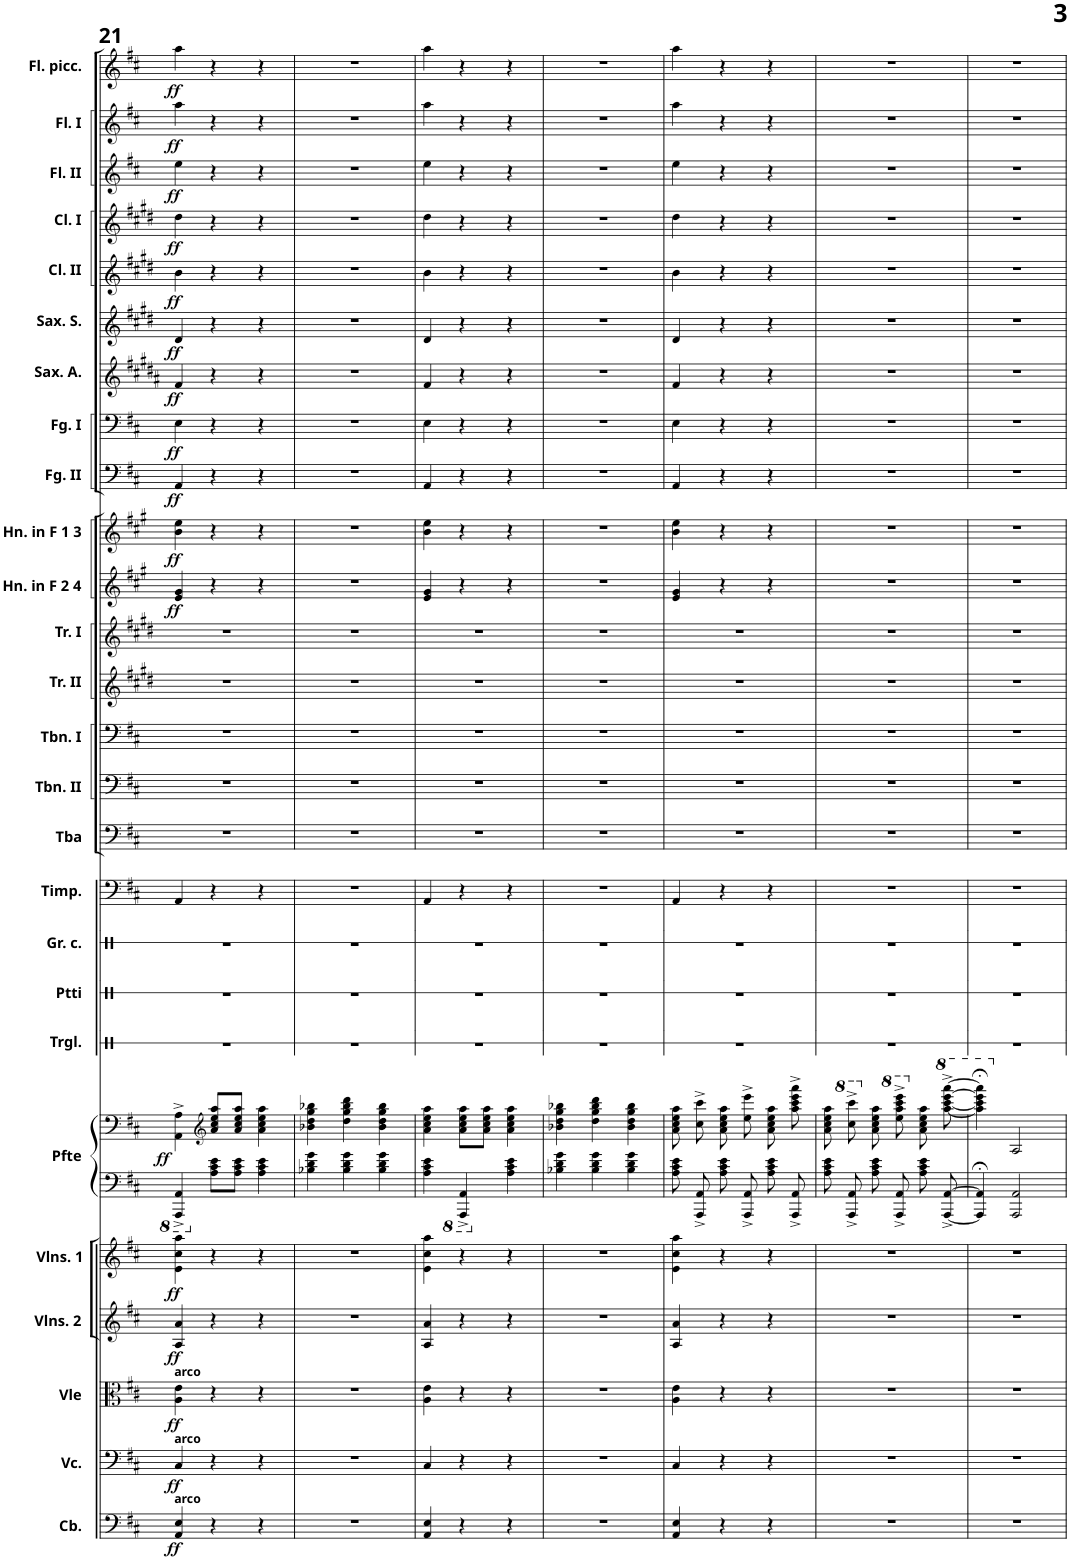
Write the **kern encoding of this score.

**kern	**dynam	**kern	**dynam	**kern	**dynam	**kern	**dynam	**kern	**dynam	**kern	**kern	**dynam	**kern	**kern	**kern	**kern	**kern	**kern	**kern	**kern	**kern	**kern	**dynam	**kern	**dynam	**kern	**dynam	**kern	**dynam	**kern	**dynam	**kern	**dynam	**kern	**dynam	**kern	**dynam	**kern	**dynam	**kern	**dynam	**kern	**dynam
*part26	*part26	*part25	*part25	*part24	*part24	*part23	*part23	*part22	*part22	*part21	*part21	*part21	*part20	*part19	*part18	*part17	*part16	*part15	*part14	*part13	*part12	*part11	*part11	*part10	*part10	*part9	*part9	*part8	*part8	*part7	*part7	*part6	*part6	*part5	*part5	*part4	*part4	*part3	*part3	*part2	*part2	*part1	*part1
*staff27	*staff27	*staff26	*staff26	*staff25	*staff25	*staff24	*staff24	*staff23	*staff23	*staff22	*staff21	*staff21/22	*staff20	*staff19	*staff18	*staff17	*staff16	*staff15	*staff14	*staff13	*staff12	*staff11	*staff11	*staff10	*staff10	*staff9	*staff9	*staff8	*staff8	*staff7	*staff7	*staff6	*staff6	*staff5	*staff5	*staff4	*staff4	*staff3	*staff3	*staff2	*staff2	*staff1	*staff1
*I"Contrabbassi	*	*I"Violoncelli	*	*I"Viole	*	*I"Violins 2	*	*I"Violins 1	*	*I"Pianoforte	*	*	*I"Triangolo	*I"Cymbals	*I"Grancassa	*I"Timpani	*I"Tuba	*I"Trombone 2	*I"Trombone 1	*I"Trumpet in Bb 1	*I"Trumpet in Bb 1	*I"Horn in F 2 &amp; 4	*	*I"Horn in F 1 &amp; 3	*	*I"Bassoon 2	*	*I"Bassoon 1	*	*I"Sassofono contralto	*	*I"Sassofono soprano	*	*I"Clarinet in Bb 2	*	*I"Clarinet in Bb 1	*	*I"Flute 2	*	*I"Flute 1	*	*I"Flauto piccolo	*
*I'Cb.	*	*I'Vc.	*	*I'Vle	*	*I'Vlns. 2	*	*I'Vlns. 1	*	*I'Pfte	*	*	*I'Trgl.	*	*I'Gr. c.	*I'Timp.	*I'Tba	*	*	*	*I'Tr. I	*I'Hn. in F 2 4	*	*I'Hn. in F 1 3	*	*	*	*	*	*	*	*	*	*I'Cl. II	*	*I'Cl. I	*	*	*	*	*	*I'Fl. picc.	*
!!LO:PB:g=z
*clefF4	*	*clefF4	*	*clefC3	*	*clefG2	*	*clefG2	*	*clefF4	*clefF4	*	*clefX	*clefX	*clefX	*clefF4	*clefF4	*clefF4	*clefF4	*clefG2	*clefG2	*clefG2	*	*clefG2	*	*clefF4	*	*clefF4	*	*clefG2	*	*clefG2	*	*clefG2	*	*clefG2	*	*clefG2	*	*clefG2	*	*clefG2	*
*Trd7c12	*	*	*	*	*	*	*	*	*	*	*	*	*	*	*	*	*	*	*	*Trd1c2	*Trd1c2	*Trd4c7	*	*Trd4c7	*	*	*	*	*	*Trd5c9	*	*Trd1c2	*	*Trd1c2	*	*Trd1c2	*	*	*	*	*	*Trd-7c-12	*
*k[f#c#]	*	*k[f#c#]	*	*k[f#c#]	*	*k[f#c#]	*	*k[f#c#]	*	*k[f#c#]	*k[f#c#]	*	*k[]	*k[]	*k[]	*k[f#c#]	*k[f#c#]	*k[f#c#]	*k[f#c#]	*k[f#c#g#d#]	*k[f#c#g#d#]	*k[f#c#g#]	*	*k[f#c#g#]	*	*k[f#c#]	*	*k[f#c#]	*	*k[f#c#g#d#a#]	*	*k[f#c#g#d#]	*	*k[f#c#g#d#]	*	*k[f#c#g#d#]	*	*k[f#c#]	*	*k[f#c#]	*	*k[f#c#]	*
*M3/4	*	*M3/4	*	*M3/4	*	*M3/4	*	*M3/4	*	*M3/4	*M3/4	*	*M3/4	*M3/4	*M3/4	*M3/4	*M3/4	*M3/4	*M3/4	*M3/4	*M3/4	*M3/4	*	*M3/4	*	*M3/4	*	*M3/4	*	*M3/4	*	*M3/4	*	*M3/4	*	*M3/4	*	*M3/4	*	*M3/4	*	*M3/4	*
*	*	*	*	*	*	*	*	*	*	*8ba	*	*	*	*	*	*	*	*	*	*	*	*	*	*	*	*	*	*	*	*	*	*	*	*	*	*	*	*	*	*	*	*	*
=21	=21	=21	=21	=21	=21	=21	=21	=21	=21	=21	=21	=21	=21	=21	=21	=21	=21	=21	=21	=21	=21	=21	=21	=21	=21	=21	=21	=21	=21	=21	=21	=21	=21	=21	=21	=21	=21	=21	=21	=21	=21	=21	=21
!	!	!	!	!LO:TX:a:B:t=arco	!	!	!	!	!	!	!	!	!	!	!	!	!	!	!	!	!	!	!	!	!	!	!	!	!	!	!	!	!	!	!	!	!	!	!	!	!	!	!
!	!	!LO:TX:a:B:t=arco	!	!	!	!	!	!	!	!	!	!	!	!	!	!	!	!	!	!	!	!	!	!	!	!	!	!	!	!	!	!	!	!	!	!	!	!	!	!	!	!	!
!LO:TX:a:B:t=arco	!	!	!	!	!	!	!	!	!	!	!	!	!	!	!	!	!	!	!	!	!	!	!	!	!	!	!	!	!	!	!	!	!	!	!	!	!	!	!	!	!	!	!
!	!LO:DY:b	!	!LO:DY:b	!	!LO:DY:b	!	!LO:DY:b	!	!LO:DY:b	!	!	!LO:DY:b	!	!	!	!	!	!	!	!	!	!	!LO:DY:b	!	!LO:DY:b	!	!LO:DY:b	!	!LO:DY:b	!	!LO:DY:b	!	!LO:DY:b	!	!LO:DY:b	!	!LO:DY:b	!	!LO:DY:b	!	!LO:DY:b	!	!LO:DY:b
4AA/ 4E/	ff	4C#/	ff	4A\ 4e\	ff	4A/ 4a/	ff	4e\ 4cc#\ 4aa\	ff	4AAAA/^ 4AAA/^	4AA\^ 4A\^	ff	2.r	2.r	2.r	4AA/	2.r	2.r	2.r	2.r	2.r	4e/ 4g#/	ff	4b\ 4ee\	ff	4AA/	ff	4E\	ff	4f#/	ff	4d#/	ff	4b\	ff	4dd#\	ff	4ee\	ff	4aa\	ff	4aa\	ff
*	*	*	*	*	*	*	*	*	*	*	*clefG2	*	*	*	*	*	*	*	*	*	*	*	*	*	*	*	*	*	*	*	*	*	*	*	*	*	*	*	*	*	*	*	*
*	*	*	*	*	*	*	*	*	*	*X8ba	*	*	*	*	*	*	*	*	*	*	*	*	*	*	*	*	*	*	*	*	*	*	*	*	*	*	*	*	*	*	*	*	*
4r	.	4r	.	4r	.	4r	.	4r	.	8A\ 8c#\ 8e\L	8a/ 8cc#/ 8ee/ 8aa/L	.	.	.	.	4r	.	.	.	.	.	4r	.	4r	.	4r	.	4r	.	4r	.	4r	.	4r	.	4r	.	4r	.	4r	.	4r	.
.	.	.	.	.	.	.	.	.	.	8A\ 8c#\ 8e\J	8a/ 8cc#/ 8ee/ 8aa/J	.	.	.	.	.	.	.	.	.	.	.	.	.	.	.	.	.	.	.	.	.	.	.	.	.	.	.	.	.	.	.	.
4r	.	4r	.	4r	.	4r	.	4r	.	4A\ 4c#\ 4e\	4a\ 4cc#\ 4ee\ 4aa\	.	.	.	.	4r	.	.	.	.	.	4r	.	4r	.	4r	.	4r	.	4r	.	4r	.	4r	.	4r	.	4r	.	4r	.	4r	.
=22	=22	=22	=22	=22	=22	=22	=22	=22	=22	=22	=22	=22	=22	=22	=22	=22	=22	=22	=22	=22	=22	=22	=22	=22	=22	=22	=22	=22	=22	=22	=22	=22	=22	=22	=22	=22	=22	=22	=22	=22	=22	=22	=22
2.r	.	2.r	.	2.r	.	2.r	.	2.r	.	4B-X\ 4d\ 4g\	4b-X\ 4dd\ 4gg\ 4bb-X\	.	2.r	2.r	2.r	2.r	2.r	2.r	2.r	2.r	2.r	2.r	.	2.r	.	2.r	.	2.r	.	2.r	.	2.r	.	2.r	.	2.r	.	2.r	.	2.r	.	2.r	.
.	.	.	.	.	.	.	.	.	.	4B-\ 4d\ 4g\	4dd\ 4gg\ 4bb-\ 4ddd\	.	.	.	.	.	.	.	.	.	.	.	.	.	.	.	.	.	.	.	.	.	.	.	.	.	.	.	.	.	.	.	.
.	.	.	.	.	.	.	.	.	.	4B-\ 4d\ 4g\	4b-\ 4dd\ 4gg\ 4bb-\	.	.	.	.	.	.	.	.	.	.	.	.	.	.	.	.	.	.	.	.	.	.	.	.	.	.	.	.	.	.	.	.
=23	=23	=23	=23	=23	=23	=23	=23	=23	=23	=23	=23	=23	=23	=23	=23	=23	=23	=23	=23	=23	=23	=23	=23	=23	=23	=23	=23	=23	=23	=23	=23	=23	=23	=23	=23	=23	=23	=23	=23	=23	=23	=23	=23
4AA/ 4E/	.	4C#/	.	4A\ 4e\	.	4A/ 4a/	.	4e\ 4cc#\ 4aa\	.	4A\ 4c#\ 4e\	4a\ 4cc#\ 4ee\ 4aa\	.	2.r	2.r	2.r	4AA/	2.r	2.r	2.r	2.r	2.r	4e/ 4g#/	.	4b\ 4ee\	.	4AA/	.	4E\	.	4f#/	.	4d#/	.	4b\	.	4dd#\	.	4ee\	.	4aa\	.	4aa\	.
*	*	*	*	*	*	*	*	*	*	*8ba	*	*	*	*	*	*	*	*	*	*	*	*	*	*	*	*	*	*	*	*	*	*	*	*	*	*	*	*	*	*	*	*	*
4r	.	4r	.	4r	.	4r	.	4r	.	4AAAA/^ 4AAA/^	8a\ 8cc#\ 8ee\ 8aa\L	.	.	.	.	4r	.	.	.	.	.	4r	.	4r	.	4r	.	4r	.	4r	.	4r	.	4r	.	4r	.	4r	.	4r	.	4r	.
.	.	.	.	.	.	.	.	.	.	.	8a\ 8cc#\ 8ee\ 8aa\J	.	.	.	.	.	.	.	.	.	.	.	.	.	.	.	.	.	.	.	.	.	.	.	.	.	.	.	.	.	.	.	.
*	*	*	*	*	*	*	*	*	*	*X8ba	*	*	*	*	*	*	*	*	*	*	*	*	*	*	*	*	*	*	*	*	*	*	*	*	*	*	*	*	*	*	*	*	*
4r	.	4r	.	4r	.	4r	.	4r	.	4A\ 4c#\ 4e\	4a\ 4cc#\ 4ee\ 4aa\	.	.	.	.	4r	.	.	.	.	.	4r	.	4r	.	4r	.	4r	.	4r	.	4r	.	4r	.	4r	.	4r	.	4r	.	4r	.
=24	=24	=24	=24	=24	=24	=24	=24	=24	=24	=24	=24	=24	=24	=24	=24	=24	=24	=24	=24	=24	=24	=24	=24	=24	=24	=24	=24	=24	=24	=24	=24	=24	=24	=24	=24	=24	=24	=24	=24	=24	=24	=24	=24
2.r	.	2.r	.	2.r	.	2.r	.	2.r	.	4B-X\ 4d\ 4g\	4b-X\ 4dd\ 4gg\ 4bb-X\	.	2.r	2.r	2.r	2.r	2.r	2.r	2.r	2.r	2.r	2.r	.	2.r	.	2.r	.	2.r	.	2.r	.	2.r	.	2.r	.	2.r	.	2.r	.	2.r	.	2.r	.
.	.	.	.	.	.	.	.	.	.	4B-\ 4d\ 4g\	4dd\ 4gg\ 4bb-\ 4ddd\	.	.	.	.	.	.	.	.	.	.	.	.	.	.	.	.	.	.	.	.	.	.	.	.	.	.	.	.	.	.	.	.
.	.	.	.	.	.	.	.	.	.	4B-\ 4d\ 4g\	4b-\ 4dd\ 4gg\ 4bb-\	.	.	.	.	.	.	.	.	.	.	.	.	.	.	.	.	.	.	.	.	.	.	.	.	.	.	.	.	.	.	.	.
=25	=25	=25	=25	=25	=25	=25	=25	=25	=25	=25	=25	=25	=25	=25	=25	=25	=25	=25	=25	=25	=25	=25	=25	=25	=25	=25	=25	=25	=25	=25	=25	=25	=25	=25	=25	=25	=25	=25	=25	=25	=25	=25	=25
4AA/ 4E/	.	4C#/	.	4A\ 4e\	.	4A/ 4a/	.	4e\ 4cc#\ 4aa\	.	8A\ 8c#\ 8e\	8a\ 8cc#\ 8ee\ 8aa\	.	2.r	2.r	2.r	4AA/	2.r	2.r	2.r	2.r	2.r	4e/ 4g#/	.	4b\ 4ee\	.	4AA/	.	4E\	.	4f#/	.	4d#/	.	4b\	.	4dd#\	.	4ee\	.	4aa\	.	4aa\	.
.	.	.	.	.	.	.	.	.	.	8AAA/^ 8AA/^	8cc#\^ 8ccc#\^	.	.	.	.	.	.	.	.	.	.	.	.	.	.	.	.	.	.	.	.	.	.	.	.	.	.	.	.	.	.	.	.
4r	.	4r	.	4r	.	4r	.	4r	.	8A\ 8c#\ 8e\	8a\ 8cc#\ 8ee\ 8aa\	.	.	.	.	4r	.	.	.	.	.	4r	.	4r	.	4r	.	4r	.	4r	.	4r	.	4r	.	4r	.	4r	.	4r	.	4r	.
.	.	.	.	.	.	.	.	.	.	8AAA/^ 8AA/^	8ee\^ 8eee\^	.	.	.	.	.	.	.	.	.	.	.	.	.	.	.	.	.	.	.	.	.	.	.	.	.	.	.	.	.	.	.	.
4r	.	4r	.	4r	.	4r	.	4r	.	8A\ 8c#\ 8e\	8a\ 8cc#\ 8ee\ 8aa\	.	.	.	.	4r	.	.	.	.	.	4r	.	4r	.	4r	.	4r	.	4r	.	4r	.	4r	.	4r	.	4r	.	4r	.	4r	.
.	.	.	.	.	.	.	.	.	.	8AAA/^ 8AA/^	8aa\^ 8ccc#\^ 8eee\^ 8aaa\^	.	.	.	.	.	.	.	.	.	.	.	.	.	.	.	.	.	.	.	.	.	.	.	.	.	.	.	.	.	.	.	.
=26	=26	=26	=26	=26	=26	=26	=26	=26	=26	=26	=26	=26	=26	=26	=26	=26	=26	=26	=26	=26	=26	=26	=26	=26	=26	=26	=26	=26	=26	=26	=26	=26	=26	=26	=26	=26	=26	=26	=26	=26	=26	=26	=26
*	*	*	*	*	*	*	*	*	*	*	*8va	*	*	*	*	*	*	*	*	*	*	*	*	*	*	*	*	*	*	*	*	*	*	*	*	*	*	*	*	*	*	*	*
2.r	.	2.r	.	2.r	.	2.r	.	2.r	.	8A\ 8c#\ 8e\	8aa\ 8ccc#\ 8eee\ 8aaa\	.	2.r	2.r	2.r	2.r	2.r	2.r	2.r	2.r	2.r	2.r	.	2.r	.	2.r	.	2.r	.	2.r	.	2.r	.	2.r	.	2.r	.	2.r	.	2.r	.	2.r	.
.	.	.	.	.	.	.	.	.	.	8AAA/^ 8AA/^	8ccc#\^ 8cccc#\^	.	.	.	.	.	.	.	.	.	.	.	.	.	.	.	.	.	.	.	.	.	.	.	.	.	.	.	.	.	.	.	.
*	*	*	*	*	*	*	*	*	*	*	*X8va	*	*	*	*	*	*	*	*	*	*	*	*	*	*	*	*	*	*	*	*	*	*	*	*	*	*	*	*	*	*	*	*
*	*	*	*	*	*	*	*	*	*	*	*8va	*	*	*	*	*	*	*	*	*	*	*	*	*	*	*	*	*	*	*	*	*	*	*	*	*	*	*	*	*	*	*	*
.	.	.	.	.	.	.	.	.	.	8A\ 8c#\ 8e\	8aa\ 8ccc#\ 8eee\ 8aaa\	.	.	.	.	.	.	.	.	.	.	.	.	.	.	.	.	.	.	.	.	.	.	.	.	.	.	.	.	.	.	.	.
.	.	.	.	.	.	.	.	.	.	8AAA/^ 8AA/^	8eee\^ 8aaa\^ 8cccc#\^ 8eeee\^	.	.	.	.	.	.	.	.	.	.	.	.	.	.	.	.	.	.	.	.	.	.	.	.	.	.	.	.	.	.	.	.
*	*	*	*	*	*	*	*	*	*	*	*X8va	*	*	*	*	*	*	*	*	*	*	*	*	*	*	*	*	*	*	*	*	*	*	*	*	*	*	*	*	*	*	*	*
.	.	.	.	.	.	.	.	.	.	8A\ 8c#\ 8e\	8a\ 8cc#\ 8ee\ 8aa\	.	.	.	.	.	.	.	.	.	.	.	.	.	.	.	.	.	.	.	.	.	.	.	.	.	.	.	.	.	.	.	.
*	*	*	*	*	*	*	*	*	*	*	*8va	*	*	*	*	*	*	*	*	*	*	*	*	*	*	*	*	*	*	*	*	*	*	*	*	*	*	*	*	*	*	*	*
.	.	.	.	.	.	.	.	.	.	[8AAA/^ [8AA/^	[8aaa\^ [8cccc#\^ [8eeee\^ [8aaaa\^	.	.	.	.	.	.	.	.	.	.	.	.	.	.	.	.	.	.	.	.	.	.	.	.	.	.	.	.	.	.	.	.
=27	=27	=27	=27	=27	=27	=27	=27	=27	=27	=27	=27	=27	=27	=27	=27	=27	=27	=27	=27	=27	=27	=27	=27	=27	=27	=27	=27	=27	=27	=27	=27	=27	=27	=27	=27	=27	=27	=27	=27	=27	=27	=27	=27
2.r	.	2.r	.	2.r	.	2.r	.	2.r	.	4AAA/];< 4AA/];<	4aaa\];< 4cccc#\];< 4eeee\];< 4aaaa\];<	.	2.r	2.r	2.r	2.r	2.r	2.r	2.r	2.r	2.r	2.r	.	2.r	.	2.r	.	2.r	.	2.r	.	2.r	.	2.r	.	2.r	.	2.r	.	2.r	.	2.r	.
*	*	*	*	*	*	*	*	*	*	*	*X8va	*	*	*	*	*	*	*	*	*	*	*	*	*	*	*	*	*	*	*	*	*	*	*	*	*	*	*	*	*	*	*	*
.	.	.	.	.	.	.	.	.	.	2AAA/ 2AA/	2A/	.	.	.	.	.	.	.	.	.	.	.	.	.	.	.	.	.	.	.	.	.	.	.	.	.	.	.	.	.	.	.	.
=	=	=	=	=	=	=	=	=	=	=	=	=	=	=	=	=	=	=	=	=	=	=	=	=	=	=	=	=	=	=	=	=	=	=	=	=	=	=	=	=	=	=	=
*-	*-	*-	*-	*-	*-	*-	*-	*-	*-	*-	*-	*-	*-	*-	*-	*-	*-	*-	*-	*-	*-	*-	*-	*-	*-	*-	*-	*-	*-	*-	*-	*-	*-	*-	*-	*-	*-	*-	*-	*-	*-	*-	*-
